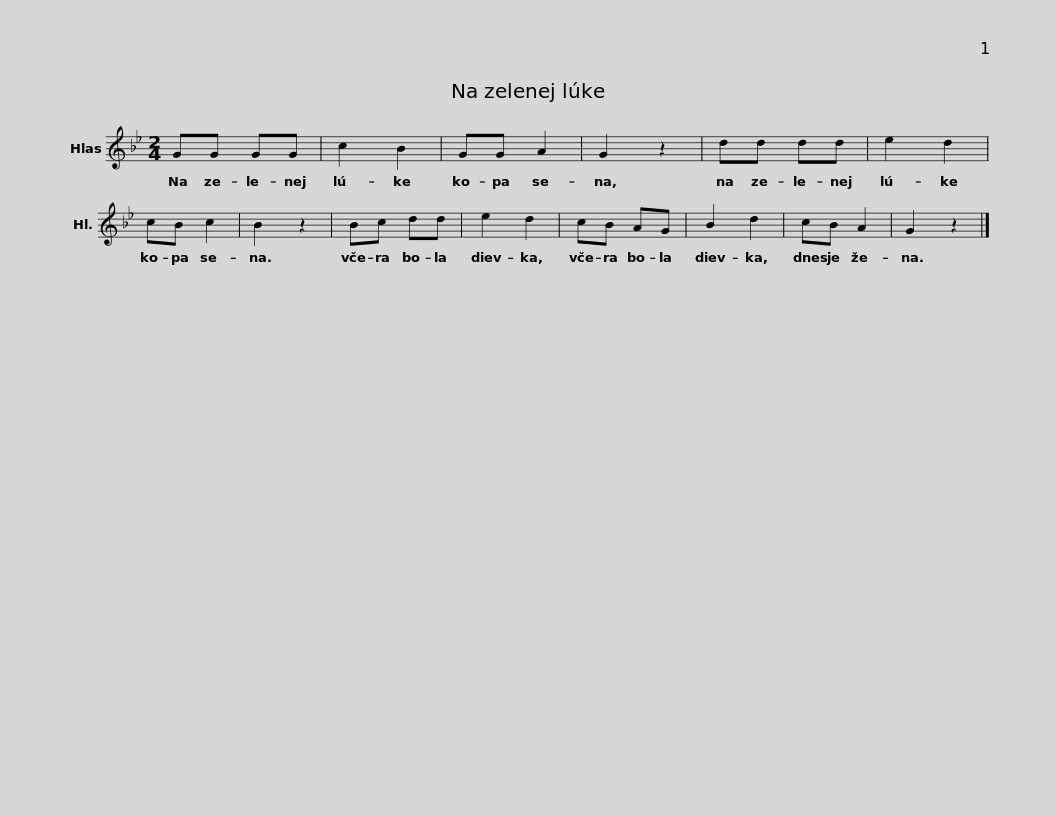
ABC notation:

X:1
L:1/8
M:2/4
I:linebreak $
K:Bb
V:1 treble
V:1
 GG GG | c2 B2 | GG A2 | G2 z2 | dd dd | %5
 e2 d2 | cB c2 | B2 z2 | Bc dd | e2 d2 |$ %10
 cB AG | B2 d2 | cB A2 | G2 z2 |] %14
